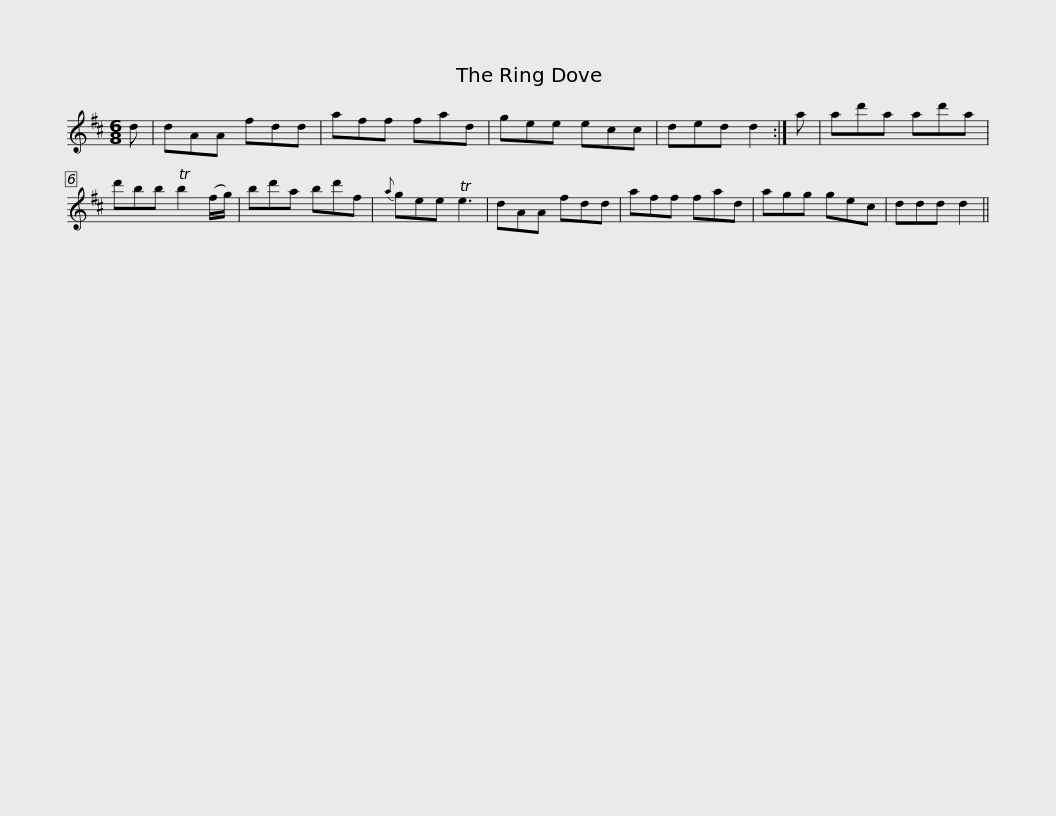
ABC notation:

X:1
L:1/8
M:6/8
I:linebreak $
K:D
V:1 treble
V:1
 d | dAA fdd | aff fad | gee ecc | ded d2 :| %5
 a | ad'a ad'a | d'bb Tb2 (f/g/) |$ bd'a bd'f |{a} gee Te3 | %10
 dAA fdd | aff fad | agg gec | ddd d2 || %14
